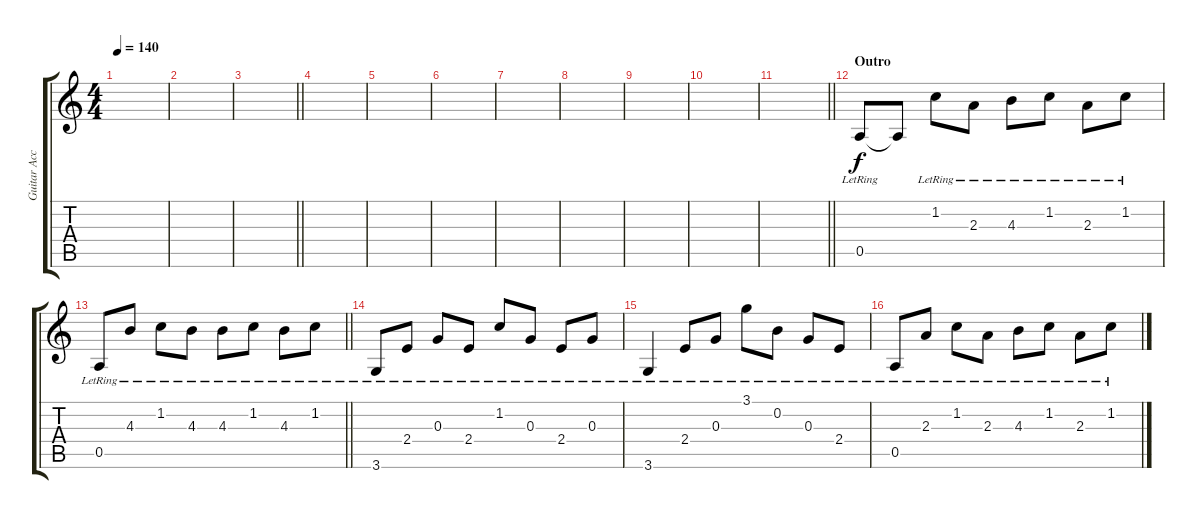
\track ("Guitar Accord" "Guitar Acc") {instrument electricguitarclean}
\staff {score tabs}
\tuning (E4 B3 G3 D3 A2 E2) {hide}
\ts (4 4)
\tempo 140
\clef g2
\ks c
|
|
\barLineRight lightlight
|
|
|
|
|
|
|
|
\barLineRight lightlight
|
\section ("" "Outro")
0.5{lr}.8 0.5{t}.8 1.2{lr}.8 2.3{lr}.8 4.3{lr}.8 1.2{lr}.8 2.3{lr}.8 1.2{lr}.8 |
\barLineRight lightlight
0.5{lr}.8 4.3{lr}.8 1.2{lr}.8 4.3{lr}.8 4.3{lr}.8 1.2{lr}.8 4.3{lr}.8 1.2{lr}.8 |
3.6{lr}.8 2.4{lr}.8 0.3{lr}.8 2.4{lr}.8 1.2{lr}.8 0.3{lr}.8 2.4{lr}.8 0.3{lr}.8 |
3.6{lr}.4 2.4{lr}.8 0.3{lr}.8 3.1{lr}.8 0.2{lr}.8 0.3{lr}.8 2.4{lr}.8 |
0.5{lr}.8 2.3{lr}.8 1.2{lr}.8 2.3{lr}.8 4.3{lr}.8 1.2{lr}.8 2.3{lr}.8 1.2{lr}.8
